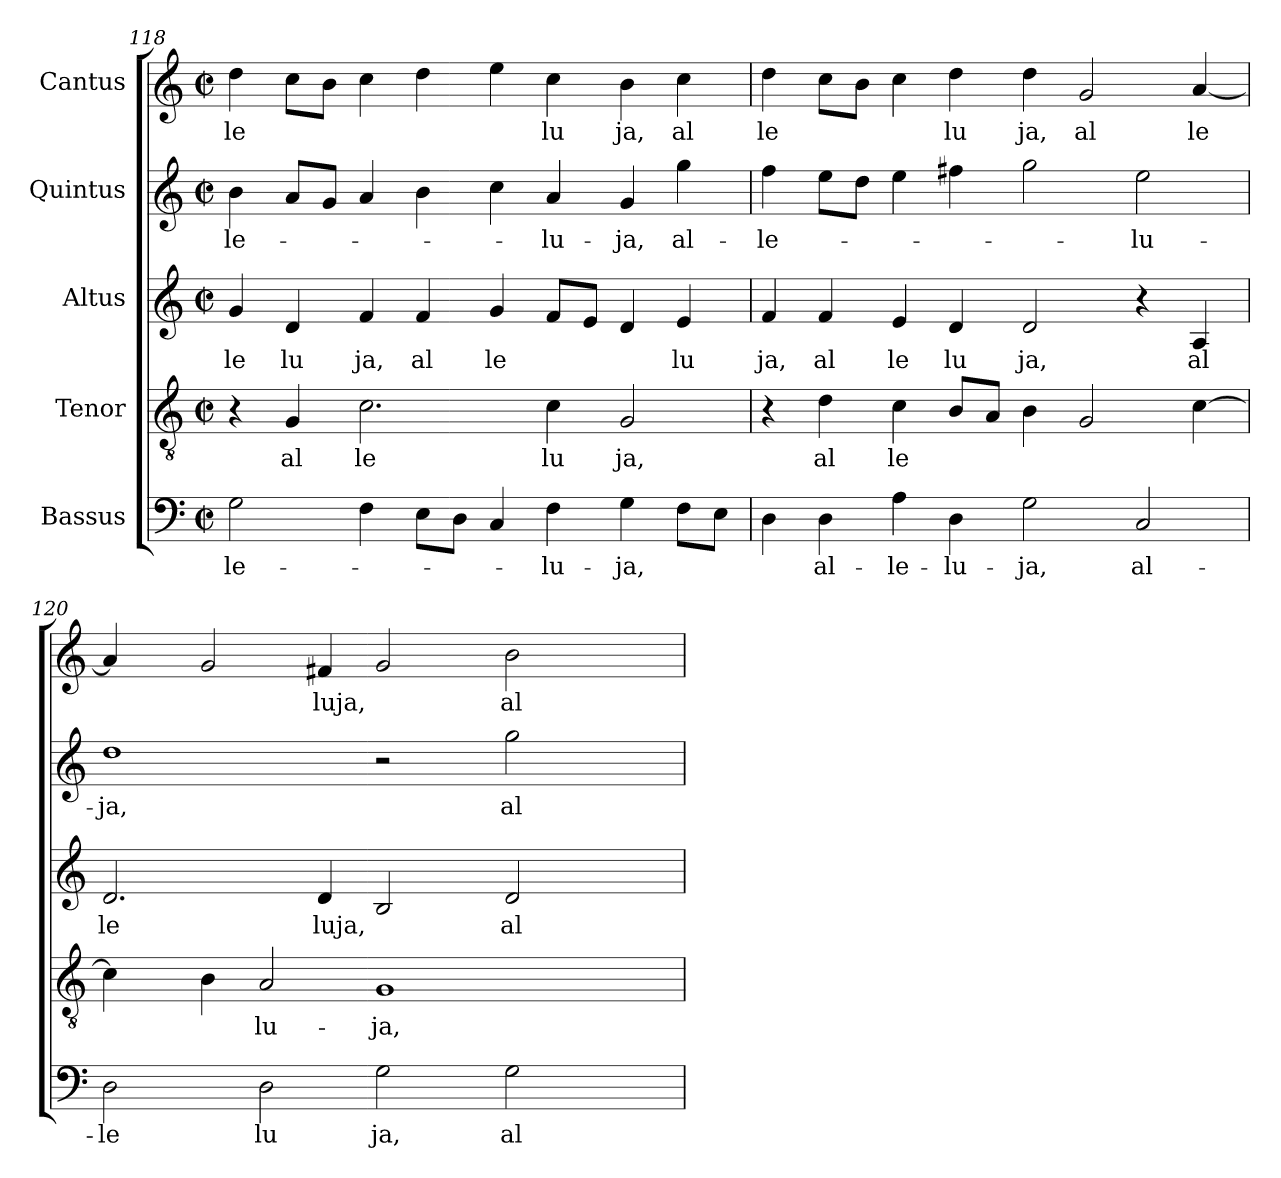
**kern	**text	**kern	**text	**kern	**text	**kern	**text	**kern	**text
*part5	*part5	*part4	*part4	*part3	*part3	*part2	*part2	*part1	*part1
*staff5	*staff5	*staff4	*staff4	*staff3	*staff3	*staff2	*staff2	*staff1	*staff1
*I"Bassus	*	*I"Tenor	*	*I"Altus	*	*I"Quintus	*	*I"Cantus	*
*clefF4	*	*clefGv2	*	*clefG2	*	*clefG2	*	*clefG2	*
*M2/2	*	*M2/2	*	*M2/2	*	*M2/2	*	*M2/2	*
*met(c|)	*	*met(c|)	*	*met(c|)	*	*met(c|)	*	*met(c|)	*
=118	=118	=118	=118	=118	=118	=118	=118	=118	=118
!	!LO:LY:b:cj	!	!	!	!LO:LY:b:cj	!	!LO:LY:b:cj	!	!LO:LY:b:cj
2G\	-le-	4r	.	4g/	le	4b\	-le-	4dd\	le
!	!	!	!LO:LY:b:cj	!	!LO:LY:b:cj	!	!	!	!
.	.	4G/	al	4d/	lu	8a/L	.	8cc\L	.
.	.	.	.	.	.	8g/J	.	8b\J	.
!	!	!	!LO:LY:b:cj	!	!LO:LY:b:cj	!	!	!	!
4F\	.	2.c\	le	4f/	ja,	4a/	.	4cc\	.
!	!	!	!	!	!LO:LY:b:cj	!	!	!	!
8E\L	.	.	.	4f/	al	4b\	.	4dd\	.
8D\J	.	.	.	.	.	.	.	.	.
!	!	!	!	!	!LO:LY:b:cj	!	!	!	!
4C/	.	.	.	4g/	le	4cc\	.	4ee\	.
!	!LO:LY:b:cj	!	!LO:LY:b:cj	!	!	!	!LO:LY:b:cj	!	!LO:LY:b:cj
4F\	-lu-	4c\	lu	8f/L	.	4a/	-lu-	4cc\	lu
.	.	.	.	8e/J	.	.	.	.	.
!	!LO:LY:b:cj	!	!LO:LY:b:cj	!	!	!	!LO:LY:b:cj	!	!LO:LY:b:cj
4G\	-ja,	2G/	ja,	4d/	.	4g/	-ja,	4b\	ja,
!	!	!	!	!	!LO:LY:b:cj	!	!LO:LY:b:cj	!	!LO:LY:b:cj
8F\L	.	.	.	4e/	lu	4gg\	al-	4cc\	al
8E\J	.	.	.	.	.	.	.	.	.
=119	=119	=119	=119	=119	=119	=119	=119	=119	=119
!	!	!	!	!	!LO:LY:b:cj	!	!LO:LY:b:cj	!	!LO:LY:b:cj
4D\	.	4r	.	4f/	ja,	4ff\	-le-	4dd\	le
!	!LO:LY:b:cj	!	!LO:LY:b:cj	!	!LO:LY:b:cj	!	!	!	!
4D\	al-	4d\	al	4f/	al	8ee\L	.	8cc\L	.
.	.	.	.	.	.	8dd\J	.	8b\J	.
!	!LO:LY:b:cj	!	!LO:LY:b:cj	!	!LO:LY:b:cj	!	!	!	!
4A\	-le-	4c\	le	4e/	le	4ee\	.	4cc\	.
!	!LO:LY:b:cj	!	!	!	!LO:LY:b:cj	!	!	!	!LO:LY:b:cj
4D\	-lu-	8B/L	.	4d/	lu	4ff#X\	.	4dd\	lu
.	.	8A/J	.	.	.	.	.	.	.
!	!LO:LY:b:cj	!	!	!	!LO:LY:b:cj	!	!	!	!LO:LY:b:cj
2G\	-ja,	4B\	.	2d/	ja,	2gg\	.	4dd\	ja,
!	!	!	!	!	!	!	!	!	!LO:LY:b:cj
.	.	2G/	.	.	.	.	.	2g/	al
!	!LO:LY:b:cj	!	!	!	!	!	!LO:LY:b:cj	!	!
2C/	al-	.	.	4r	.	2ee\	-lu-	.	.
!	!	!	!	!	!LO:LY:b:cj	!	!	!	!LO:LY:b:cj
.	.	[<4c\	.	4A/	al	.	.	[>4a/	le
!!LO:LB:g=z
=120	=120	=120	=120	=120	=120	=120	=120	=120	=120
!	!LO:LY:b:cj	!	!	!	!LO:LY:b:cj	!	!LO:LY:b:cj	!	!
*	*	*^	*	*	*	*	*	*^	*
2D\	-le	4c\]	16.ryy	.	2.d/	le	1dd	-ja,	4a/]	8ryy	.
.	.	.	1ryy	.	.	.	.	.	.	.	.
.	.	.	.	.	.	.	.	.	.	32.ryy	.
.	.	.	.	.	.	.	.	.	.	1ryy	.
.	.	4B\	.	.	.	.	.	.	2g/	.	.
!	!LO:LY:b:cj	!	!	!LO:LY:b:cj	!	!	!	!	!	!	!
2D\	lu	2A/	.	lu-	.	.	.	.	.	.	.
!	!	!	!	!	!	!LO:LY:b	!	!	!	!	!LO:LY:b
.	.	.	.	.	4d/	luja,	.	.	4f#X/	.	luja,
!	!LO:LY:b:cj	!	!	!LO:LY:b:cj	!	!	!	!	!	!	!
2G\	ja,	1G	.	-ja,	2B/	.	2r	.	2g/	.	.
.	.	.	2ryy	.	.	.	.	.	.	.	.
.	.	.	.	.	.	.	.	.	.	2ryy	.
!	!LO:LY:b:cj	!	!	!	!	!LO:LY:b:cj	!	!LO:LY:b:cj	!	!	!LO:LY:b:cj
2G\	al	.	.	.	2d/	al	2gg\	al-	2b\	.	al
.	.	.	4ryy	.	.	.	.	.	.	.	.
.	.	.	.	.	.	.	.	.	.	4ryy	.
.	.	.	8ryy	.	.	.	.	.	.	.	.
.	.	.	.	.	.	.	.	.	.	16ryy	.
.	.	.	32ryy	.	.	.	.	.	.	.	.
.	.	.	.	.	.	.	.	.	.	64ryy	.
*	*	*v	*v	*	*	*	*	*	*v	*v	*
=	=	=	=	=	=	=	=	=	=
*-	*-	*-	*-	*-	*-	*-	*-	*-	*-
